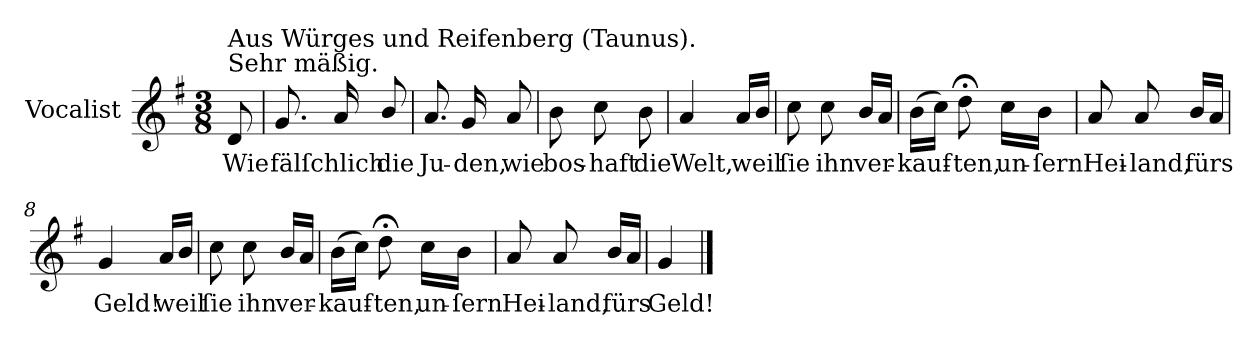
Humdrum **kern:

**kern	**text
*part1	*part1
*staff1	*staff1
*I"Vocalist	*
*k[f#]	*
*G:	*
*M3/8	*
=	=
!LO:TX:a:t=Sehr mäßig.	!
!LO:TX:a:t=Aus Würges und Reifenberg (Taunus).	!
8d	Wie
=1	=1
8.g	fälſchlich
16a	.
8b/	die
=2	=2
8.a	Ju-
16g	-den,
8a	wie
=3	=3
8b	bos-
8cc	-haft
8b	die
=4	=4
4a	Welt,
16aLL	weil
16bJJ	.
=5	=5
8cc	ſie
8cc	ihn
16bLL	ver-
16aJJ	.
=6	=6
(16bLL	-kauf-
16ccJJ)	.
8dd;<	-ten,
16ccLL	un-
16bJJ	-ſern
=7	=7
8a	Hei-
8a	-land,
16bLL	fürs
16aJJ	.
=8	=8
4g	Geld!
16aLL	weil
16bJJ	.
=9	=9
8cc	ſie
8cc	ihn
16bLL	ver-
16aJJ	.
=10	=10
(16bLL	-kauf-
16ccJJ)	.
8dd;<	-ten,
16ccLL	un-
16bJJ	-ſern
=11	=11
8a	Hei-
8a	-land,
16bLL	fürs
16aJJ	.
=12	=12
4g	Geld!
==	==
*-	*-
